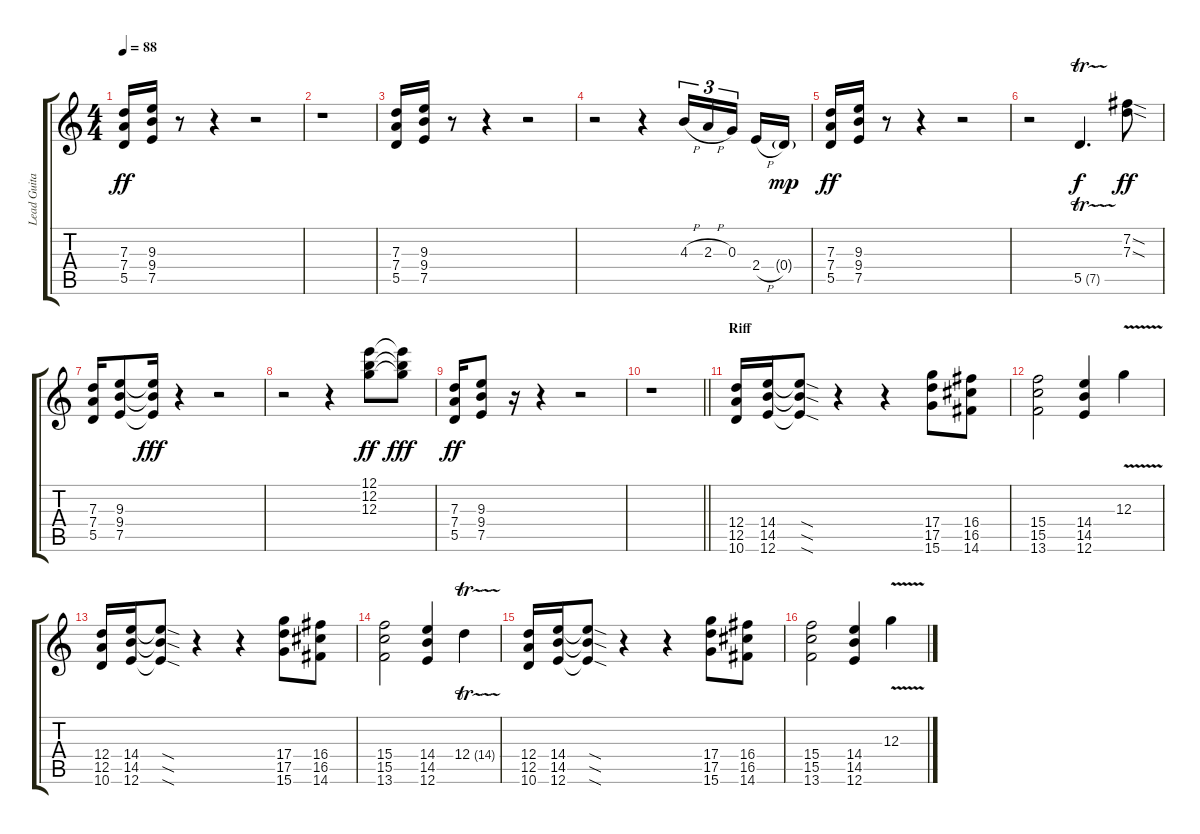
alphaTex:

\track ("Lead Guitar" "Lead Guita") {instrument distortionguitar}
\staff {score tabs}
\tuning (E4 B3 G3 D3 A2 E2) {hide}
\ts (4 4)
\tempo 88
\clef g2
\ks c
(7.3 7.4 5.5).16{dy ff} (9.3 9.4 7.5).16 r.8 r.4 r.2 |
r.1 |
(7.3 7.4 5.5).16 (9.3 9.4 7.5).16 r.8 r.4 r.2 |
r.2 r.4 4.3{h}.16{tu (3 2)} 2.3{h}.16{tu (3 2)} 0.3.16{tu (3 2) beam splitsecondary} 2.4{h}.16 0.4{g}.16{dy mp} |
(7.3 7.4 5.5).16{dy ff} (9.3 9.4 7.5).16 r.8 r.4 r.2 |
r.2 5.5{tr (7 32)}.4{d dy f} (7.2{sod} 7.3{sod}).8{dy ff} |
(7.3 7.4 5.5).16 (9.3 9.4 7.5).8 (9.3{t} 9.4{t} 7.5{t}).16{dy fff} r.4 r.2 |
r.2 r.4 (12.1 12.2 12.3).8{dy ff} (12.1{t} 12.2{t} 12.3{t}).8{dy fff} |
(7.3 7.4 5.5).16{dy ff} (9.3 9.4 7.5).8 r.16 r.4 r.2 |
\barLineRight lightlight
r.1 |
\section ("" "Riff")
(12.4 12.5 10.6).16 (14.4 14.5 12.6).16 (14.4{sod t} 14.5{sod t} 12.6{sod t}).8 r.4 r.4 (17.4 17.5 15.6).8 (16.4 16.5 14.6).8 |
(15.4 15.5 13.6).2 (14.4 14.5 12.6).4 12.3{v}.4 |
(12.4 12.5 10.6).16 (14.4 14.5 12.6).16 (14.4{sod t} 14.5{sod t} 12.6{sod t}).8 r.4 r.4 (17.4 17.5 15.6).8 (16.4 16.5 14.6).8 |
(15.4 15.5 13.6).2 (14.4 14.5 12.6).4 12.4{tr (14 32)}.4 |
(12.4 12.5 10.6).16 (14.4 14.5 12.6).16 (14.4{sod t} 14.5{sod t} 12.6{sod t}).8 r.4 r.4 (17.4 17.5 15.6).8 (16.4 16.5 14.6).8 |
(15.4 15.5 13.6).2 (14.4 14.5 12.6).4 12.3{v}.4
